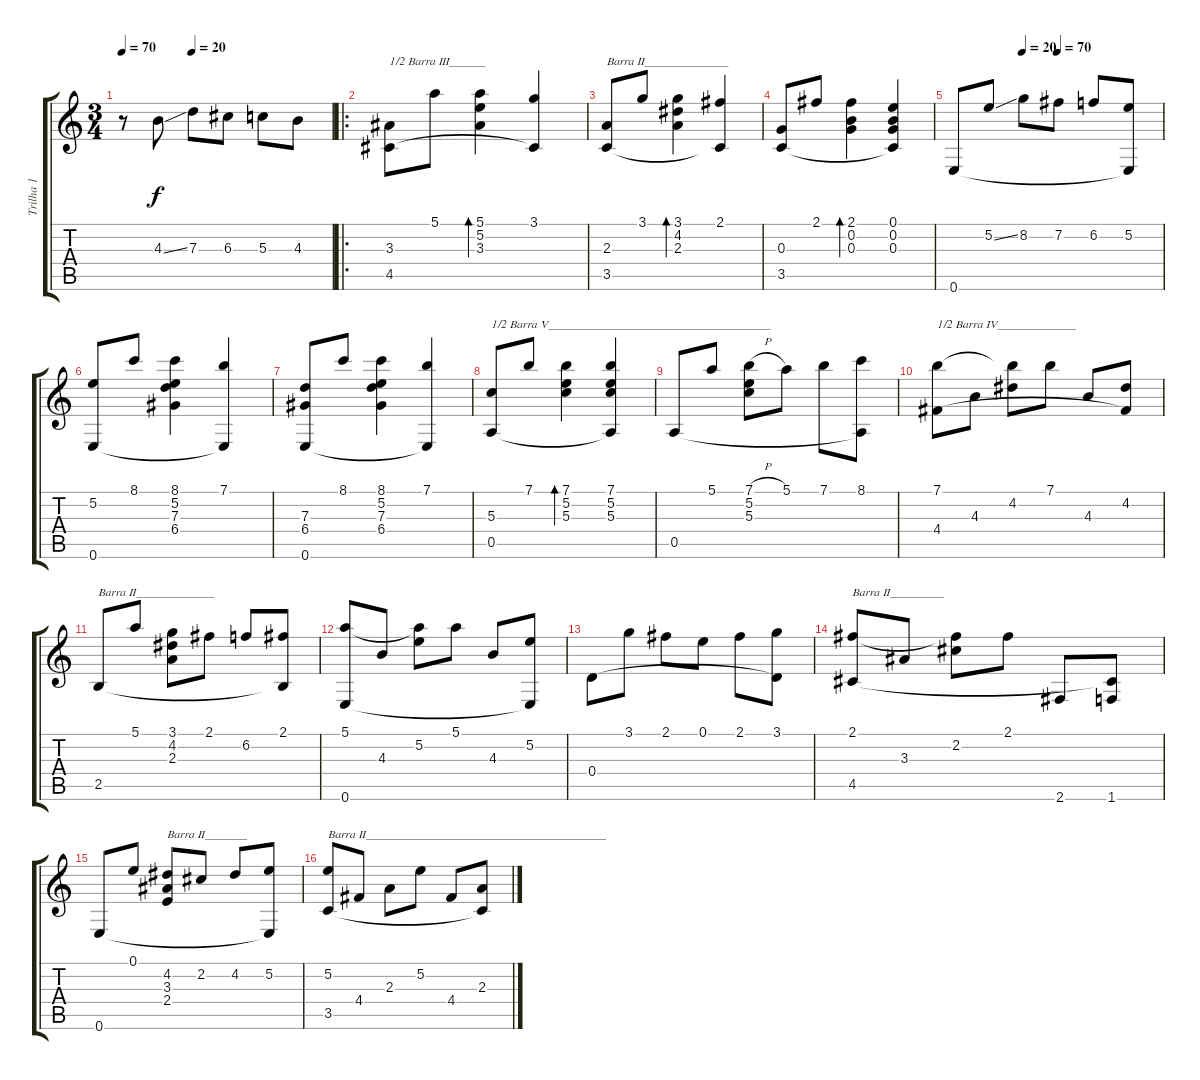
\track ("Trilha 1" "Trilha 1") {instrument acousticguitarnylon}
\staff {score tabs}
\tuning (E4 B3 G3 D3 A2 E2) {hide}
\ts (3 4)
\tempo 70
\tempo (20 0.3333333333333333)
\tempo 70
\clef g2
\ks c
r.8{dy f instrument acousticguitarnylon} 4.3{ss}.8 7.3.8 6.3.8 5.3.8 4.3.8 |
\ro
(3.3 4.5).8{txt "1/2 Barra III______"} 5.1.8 (5.1 5.2 3.3).4{bd 60} (3.1 4.5{t}).4 |
(2.3 3.5).8{txt "Barra II______________"} 3.1.8 (3.1 4.2 2.3).4{bd 60} (2.1 3.5{t}).4 |
(0.3 3.5).8 2.1.8 (2.1 0.2 0.3).4{bd 60} (0.1 0.2 0.3 3.5{t}).4 |
\tempo (20 0.3333333333333333)
\tempo (70 0.5)
0.6.8 5.2{ss}.8 8.2.8 7.2.8 6.2.8 (5.2 0.6{t}).8 |
(5.2 0.6).8 8.1.8 (8.1 5.2 7.3 6.4).4 (7.1 0.6{t}).4 |
(7.3 6.4 0.6).8 8.1.8 (8.1 5.2 7.3 6.4).4 (7.1 0.6{t}).4 |
(5.3 0.5).8{txt "1/2 Barra V_____________________________________"} 7.1.8 (7.1 5.2 5.3).4{bd 60} (7.1 5.2 5.3 0.5{t}).4 |
0.5.8 5.1.8 (7.1{h} 5.2 5.3).8 5.1.8 7.1.8 (8.1 0.5{t}).8 |
(7.1 4.4).8{txt "1/2 Barra IV_____________"} 4.3.8 (7.1{t} 4.2).8 7.1.8 4.3.8 (4.2 4.4{t}).8 |
2.5.8{txt "Barra II_____________"} 5.1.8 (3.1 4.2 2.3).8 2.1.8 6.2.8 (2.1 2.5{t}).8 |
(5.1 0.6).8 4.3.8 (5.1{t} 5.2).8 5.1.8 4.3.8 (5.2 0.6{t}).8 |
0.4.8 3.1.8 2.1.8 0.1.8 2.1.8 (3.1 0.4{t}).8 |
(2.1 4.5).8{txt "Barra II_________"} 3.3.8 (2.1{t} 2.2).8 2.1.8 2.6.8 (4.5{t} 1.6).8 |
0.6.8 0.1.8 (4.2 3.3 2.4).8{txt "Barra II_______"} 2.2.8 4.2.8 (5.2 0.6{t}).8 |
(5.2 3.5).8{txt "Barra II________________________________________"} 4.4.8 2.3.8 5.2.8 4.4.8 (2.3 3.5{t}).8
